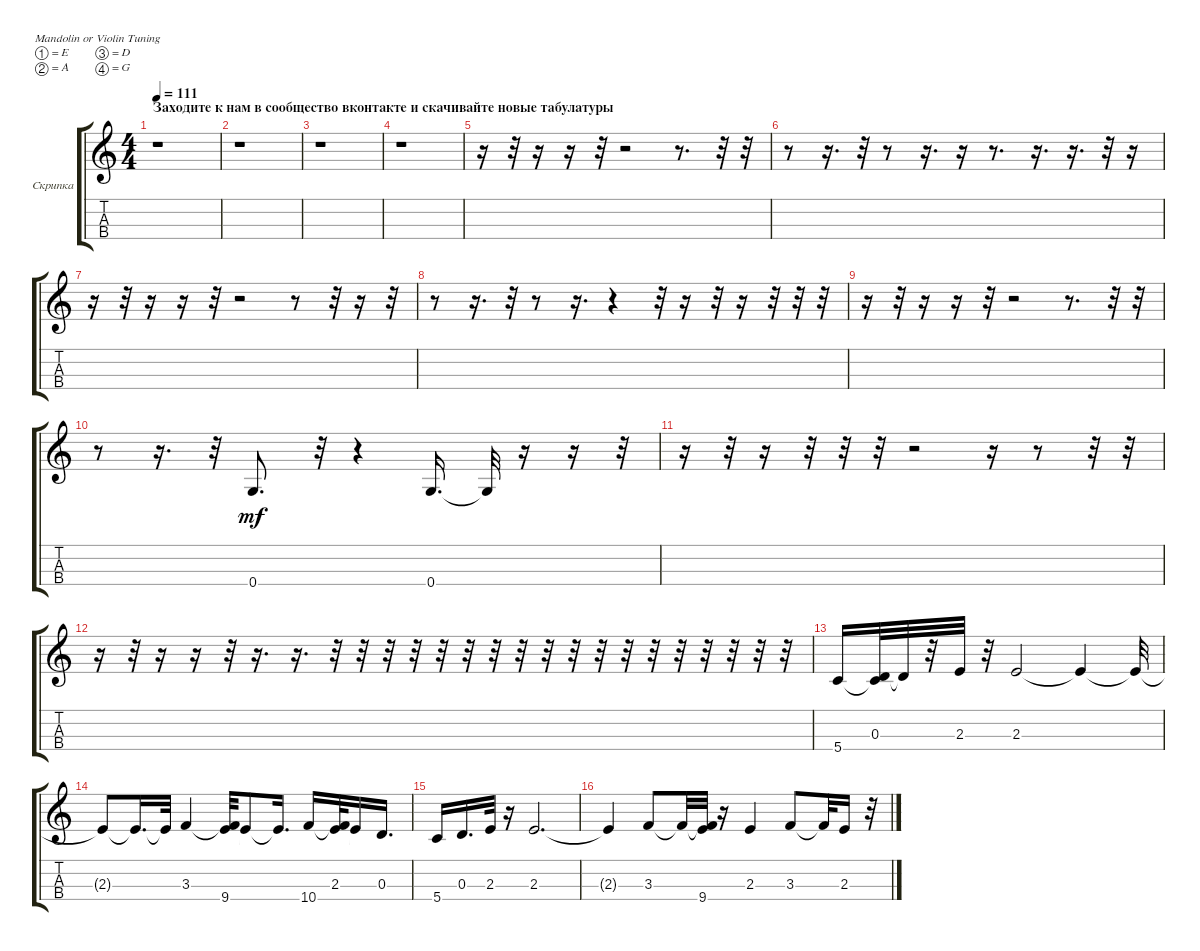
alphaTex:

\bracketExtendMode groupsimilarinstruments
\firstSystemTrackNameOrientation horizontal
\otherSystemsTrackNameOrientation horizontal
\track ("Скрипка" "Скрипка") {instrument violin}
\staff {score tabs}
\tuning (E5 A4 D4 G3)
\ts (4 4)
\section ("" "Заходите к нам в сообщество вконтакте и скачивайте новые табулатуры")
\tempo 111
\clef g2
\ks c
r.1{dy mf instrument violin} |
r.1 |
r.1 |
r.1 |
r.16 r.32 r.16 r.16 r.32 r.2 r.8{d} r.32 r.32 |
r.8 r.16{d} r.32 r.8 r.16{d} r.16 r.8{d} r.16{d} r.16{d} r.32 r.16 |
r.16 r.32 r.16 r.16 r.32 r.2 r.8 r.32 r.16 r.32 |
r.8 r.16{d} r.32 r.8 r.16{d} r.4 r.32 r.16 r.32 r.16 r.32 r.32 r.32 |
r.16 r.32 r.16 r.16 r.32 r.2 r.8{d} r.32 r.32 |
r.8 r.16{d} r.32 0.4.8{d} r.32 r.4 0.4.16{d} 0.4{t}.32 r.16 r.16 r.32 |
r.16 r.32 r.16 r.32 r.32 r.32 r.2 r.16 r.8 r.32 r.32 |
r.16 r.32 r.16 r.16 r.32 r.16{d} r.16{d} r.32 r.32 r.32 r.32 r.32 r.32 r.32 r.32 r.32 r.32 r.32 r.32 r.32 r.32 r.32 r.32 r.32 r.32 |
5.4.16 (5.4{t} 0.3).32 0.3{t}.32 r.32 2.3.32 r.32 2.3.2 2.3{t}.4 2.3{t}.32 |
2.3{t}.8 2.3{t}.16{d} 2.3{t}.32 3.3.4 (3.3{t} 9.4).32 9.4{t}.8 9.4{t}.16{d} 10.4.16 (10.4{t} 2.3).32 2.3{t}.16 0.3.16{d} |
5.4.16 0.3.16{d} 2.3.32 r.16 2.3.2{d} |
2.3{t}.4 3.3.8 3.3{t}.32 (3.3{t} 9.4).32 r.16 2.3.4 3.3.8 3.3{t}.32 2.3.16 r.32
